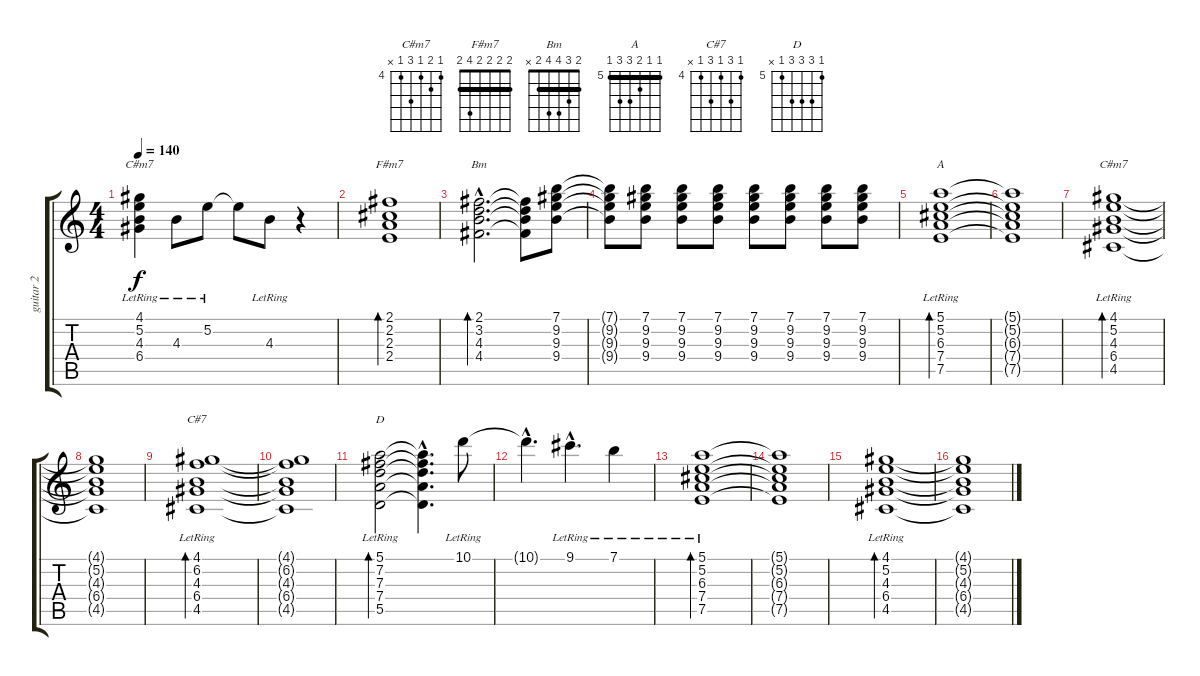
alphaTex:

\track ("guitar 2" "guitar 2") {instrument overdrivenguitar}
\staff {score tabs}
\tuning (E4 B3 G3 D3 A2 E2) {hide}
\chord ("C#m7" 4 5 4 6 4 x) {firstfret 4 barre 4}
\chord ("F#m7" 2 2 2 2 4 2) {barre 2}
\chord ("Bm" 2 3 4 4 2 x) {barre 2}
\chord ("A" 5 5 6 7 7 5) {firstfret 5 barre 5}
\chord ("C#m7" 4 5 4 6 4 x) {firstfret 4}
\chord ("C#7" 4 6 4 6 4 x) {firstfret 4}
\chord ("D" 5 7 7 7 5 x) {firstfret 5}
\ts (4 4)
\tempo 140
\clef g2
\ks c
(4.1 5.2{lr} 4.3{lr} 6.4{lr}).4{ch "C#m7" dy f} 4.3{lr}.8 5.2{lr}.8 5.2{t}.8 4.3{lr}.8 r.4 |
(2.1 2.2 2.3 2.4).1{bd 240 ch "F#m7"} |
(2.1{hac} 3.2{hac} 4.3{hac} 4.4{hac}).2{d bd 480 ch "Bm"} (2.1{t} 3.2{t} 4.3{t} 4.4{t}).8 (7.1 9.2 9.3 9.4).8 |
(7.1{t} 9.2{t} 9.3{t} 9.4{t}).8 (7.1 9.2 9.3 9.4).8 (7.1 9.2 9.3 9.4).8 (7.1 9.2 9.3 9.4).8 (7.1 9.2 9.3 9.4).8 (7.1 9.2 9.3 9.4).8 (7.1 9.2 9.3 9.4).8 (7.1 9.2 9.3 9.4).8 |
(5.1{lr} 5.2{lr} 6.3{lr} 7.4{lr} 7.5{lr}).1{bd 480 ch "A"} |
(5.1{t} 5.2{t} 6.3{t} 7.4{t} 7.5{t}).1 |
(4.1{lr} 5.2{lr} 4.3{lr} 6.4{lr} 4.5{lr}).1{bd 480 ch "C#m7"} |
(4.1{t} 5.2{t} 4.3{t} 6.4{t} 4.5{t}).1 |
(4.1{lr} 6.2{lr} 4.3{lr} 6.4{lr} 4.5{lr}).1{bd 480 ch "C#7"} |
(4.1{t} 6.2{t} 4.3{t} 6.4{t} 4.5{t}).1 |
(5.1{lr} 7.2{lr} 7.3{lr} 7.4{lr} 5.5{lr}).2{bd 480 ch "D"} (5.1{hac t} 7.2{hac t} 7.3{hac t} 7.4{hac t} 5.5{hac t}).4{d} 10.1{lr}.8 |
10.1{hac t}.4{d} 9.1{hac lr}.4{d} 7.1{lr}.4 |
(5.1{lr} 5.2{lr} 6.3{lr} 7.4{lr} 7.5{lr}).1{bd 480} |
(5.1{t} 5.2{t} 6.3{t} 7.4{t} 7.5{t}).1 |
(4.1{lr} 5.2{lr} 4.3{lr} 6.4{lr} 4.5{lr}).1{bd 480} |
(4.1{t} 5.2{t} 4.3{t} 6.4{t} 4.5{t}).1
